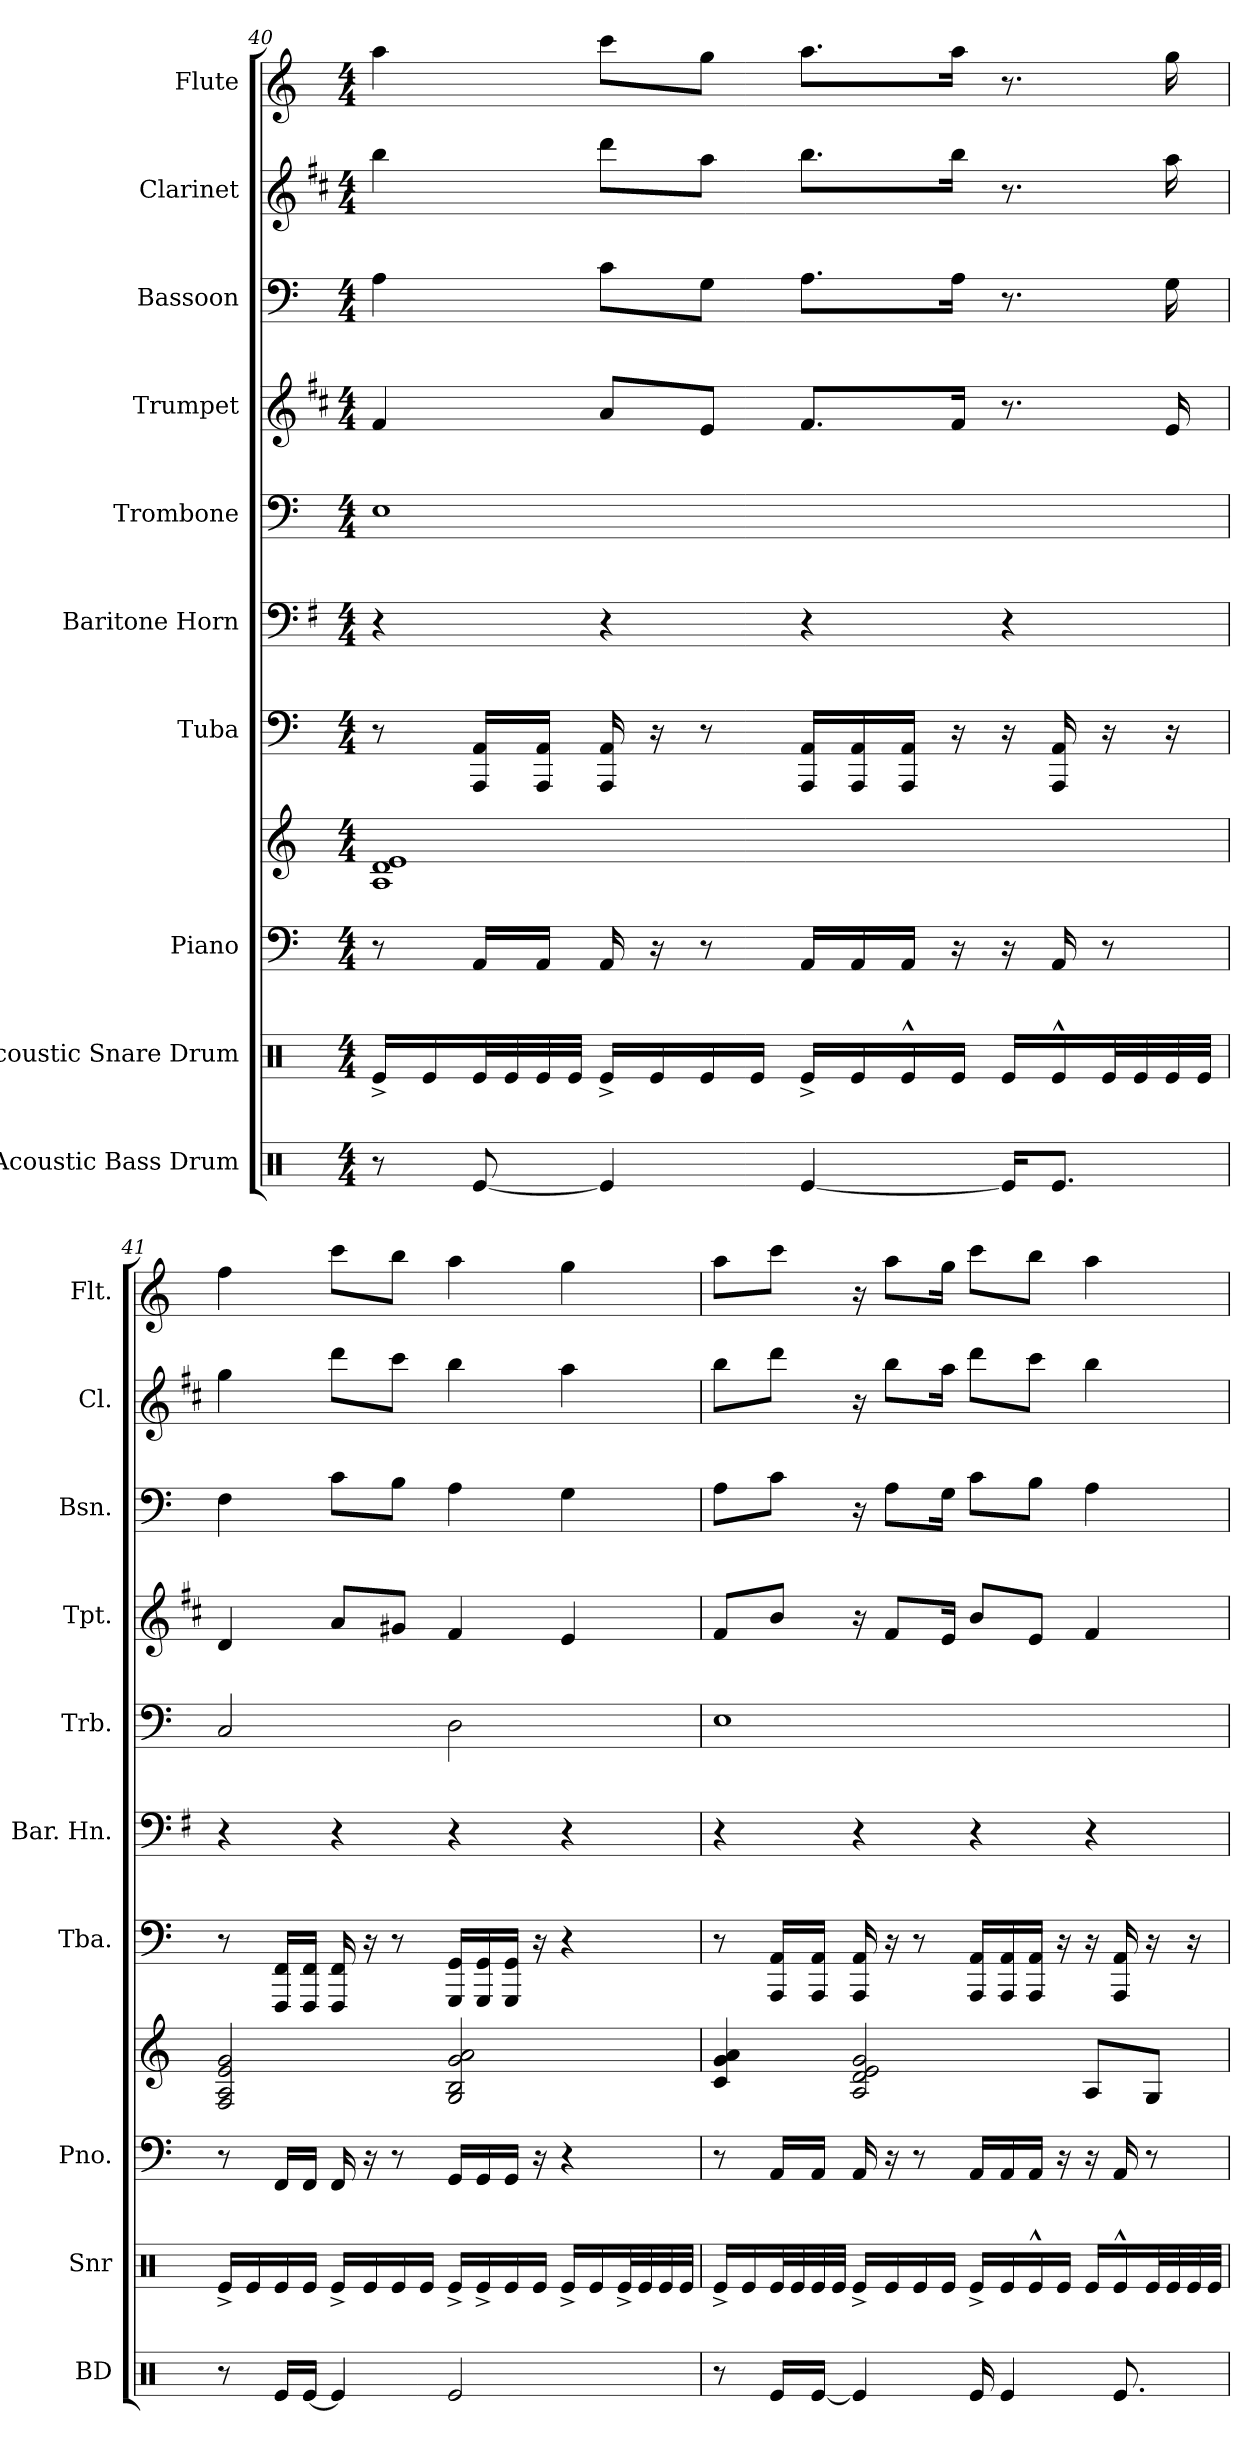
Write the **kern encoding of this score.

**kern	**kern	**kern	**kern	**kern	**kern	**kern	**kern	**kern	**kern	**kern
*part10	*part9	*part8	*part8	*part7	*part6	*part5	*part4	*part3	*part2	*part1
*staff11	*staff10	*staff9	*staff8	*staff7	*staff6	*staff5	*staff4	*staff3	*staff2	*staff1
*I"Acoustic Bass Drum	*I"Acoustic Snare Drum	*I"Piano	*	*I"Tuba	*I"Baritone Horn	*I"Trombone	*I"Trumpet	*I"Bassoon	*I"Clarinet	*I"Flute
*I'BD	*I'Snr	*I'Pno.	*	*I'Tba.	*I'Bar. Hn.	*I'Trb.	*I'Tpt.	*I'Bsn.	*I'Cl.	*I'Flt.
*clefX	*clefX	*clefF4	*clefG2	*clefF4	*clefF4	*clefF4	*clefG2	*clefF4	*clefG2	*clefG2
*	*	*	*	*	*ITrd4c7	*	*ITrd1c2	*	*ITrd1c2	*
*k[]	*k[]	*k[]	*k[]	*k[]	*k[]	*k[]	*k[]	*k[]	*k[]	*k[]
*M4/4	*M4/4	*M4/4	*M4/4	*M4/4	*M4/4	*M4/4	*M4/4	*M4/4	*M4/4	*M4/4
=40	=40	=40	=40	=40	=40	=40	=40	=40	=40	=40
8r	16Re^LL	8r	1A 1d 1e	8r	4r	1E	4e	4A	4aa	4aa
.	16Re	.	.	.	.	.	.	.	.	.
[8Re	32ReL	16AALL	.	16AA 16AAALL	.	.	.	.	.	.
.	32Re	.	.	.	.	.	.	.	.	.
.	32Re	16AAJJ	.	16AA 16AAAJJ	.	.	.	.	.	.
.	32ReJJJ	.	.	.	.	.	.	.	.	.
4Re]	16Re^LL	16AA	.	16AA 16AAA	4r	.	8gL	8cL	8cccL	8cccL
.	16Re	16r	.	16r	.	.	.	.	.	.
.	16Re	8r	.	8r	.	.	8dJ	8GJ	8ggJ	8ggJ
.	16ReJJ	.	.	.	.	.	.	.	.	.
[4Re	16Re^LL	16AALL	.	16AA 16AAALL	4r	.	8.eL	8.AL	8.aaL	8.aaL
.	16Re	16AA	.	16AA 16AAA	.	.	.	.	.	.
.	16Re^^	16AAJJ	.	16AA 16AAAJJ	.	.	.	.	.	.
.	16ReJJ	16r	.	16r	.	.	16eJk	16AJk	16aaJk	16aaJk
16ReKL]	16ReLL	16r	.	16r	4r	.	8.r	8.r	8.r	8.r
8.ReJ	16Re^^	16AA	.	16AA 16AAA	.	.	.	.	.	.
.	32ReL	8r	.	16r	.	.	.	.	.	.
.	32Re	.	.	.	.	.	.	.	.	.
.	32Re	.	.	16r	.	.	16d	16G	16gg	16gg
.	32ReJJJ	.	.	.	.	.	.	.	.	.
=41	=41	=41	=41	=41	=41	=41	=41	=41	=41	=41
8r	16Re^LL	8r	2F 2g 2A 2e	8r	4r	2C	4c	4F	4ff	4ff
.	16Re	.	.	.	.	.	.	.	.	.
16ReLL	16Re	16FFLL	.	16FF 16FFFLL	.	.	.	.	.	.
[16ReJJ	16ReJJ	16FFJJ	.	16FF 16FFFJJ	.	.	.	.	.	.
4Re]	16Re^LL	16FF	.	16FF 16FFF	4r	.	8gL	8cL	8cccL	8cccL
.	16Re	16r	.	16r	.	.	.	.	.	.
.	16Re	8r	.	8r	.	.	8f#XJ	8BJ	8bbJ	8bbJ
.	16ReJJ	.	.	.	.	.	.	.	.	.
2Re	16Re^LL	16GGLL	2G 2B 2a 2g	16GG 16GGGLL	4r	2D	4e	4A	4aa	4aa
.	16Re^	16GG	.	16GG 16GGG	.	.	.	.	.	.
.	16Re	16GGJJ	.	16GG 16GGGJJ	.	.	.	.	.	.
.	16ReJJ	16r	.	16r	.	.	.	.	.	.
.	16Re^LL	4r	.	4r	4r	.	4d	4G	4gg	4gg
.	16Re	.	.	.	.	.	.	.	.	.
.	32Re^L	.	.	.	.	.	.	.	.	.
.	32Re	.	.	.	.	.	.	.	.	.
.	32Re	.	.	.	.	.	.	.	.	.
.	32ReJJJ	.	.	.	.	.	.	.	.	.
=42	=42	=42	=42	=42	=42	=42	=42	=42	=42	=42
8r	16Re^LL	8r	4c 4g 4a	8r	4r	1E	8eL	8AL	8aaL	8aaL
.	16Re	.	.	.	.	.	.	.	.	.
16ReLL	32ReL	16AALL	.	16AA 16AAALL	.	.	8aJ	8cJ	8cccJ	8cccJ
.	32Re	.	.	.	.	.	.	.	.	.
[16ReJJ	32Re	16AAJJ	.	16AA 16AAAJJ	.	.	.	.	.	.
.	32ReJJJ	.	.	.	.	.	.	.	.	.
4Re]	16Re^LL	16AA	2A 2e 2d 2g	16AA 16AAA	4r	.	16r	16r	16r	16r
.	16Re	16r	.	16r	.	.	8eL	8AL	8aaL	8aaL
.	16Re	8r	.	8r	.	.	.	.	.	.
.	16ReJJ	.	.	.	.	.	16dJk	16GJk	16ggJk	16ggJk
16Re	16Re^LL	16AALL	.	16AA 16AAALL	4r	.	8aL	8cL	8cccL	8cccL
4Re	16Re	16AA	.	16AA 16AAA	.	.	.	.	.	.
.	16Re^^	16AAJJ	.	16AA 16AAAJJ	.	.	8dJ	8BJ	8bbJ	8bbJ
.	16ReJJ	16r	.	16r	.	.	.	.	.	.
.	16ReLL	16r	8AL	16r	4r	.	4e	4A	4aa	4aa
8.Re	16Re^^	16AA	.	16AA 16AAA	.	.	.	.	.	.
.	32ReL	8r	8GJ	16r	.	.	.	.	.	.
.	32Re	.	.	.	.	.	.	.	.	.
.	32Re	.	.	16r	.	.	.	.	.	.
.	32ReJJJ	.	.	.	.	.	.	.	.	.
=	=	=	=	=	=	=	=	=	=	=
*-	*-	*-	*-	*-	*-	*-	*-	*-	*-	*-
